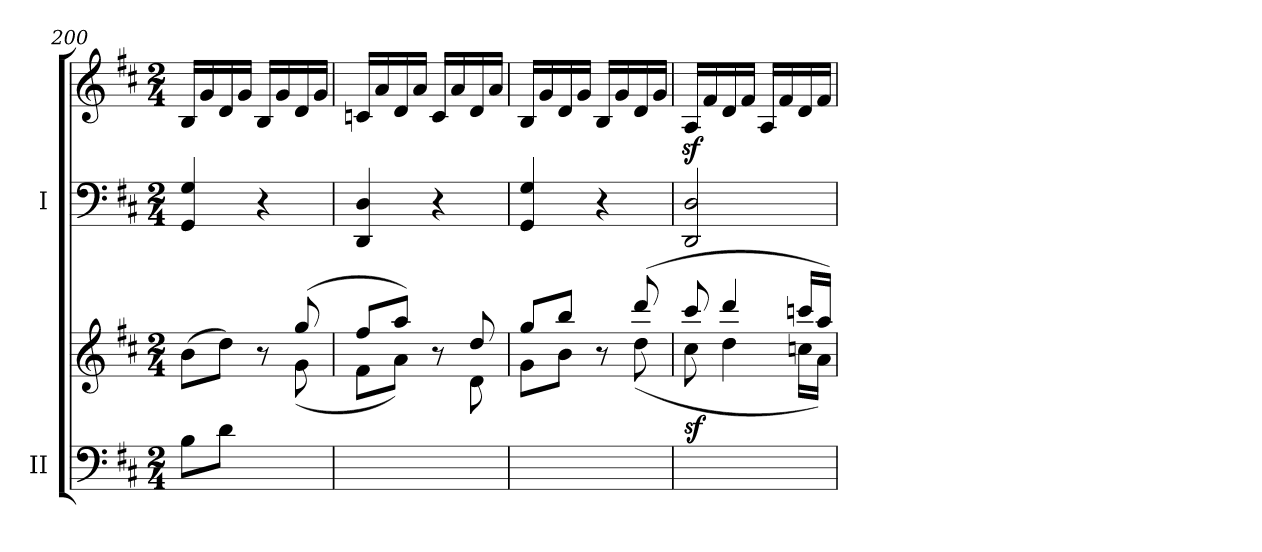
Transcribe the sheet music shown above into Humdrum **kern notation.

**kern	**kern	**dynam	**kern	**kern
*part2	*part2	*part2	*part1	*part1
*staff4	*staff3	*staff3/4	*staff2	*staff1
*I"II	*	*	*I"I	*
*I'II	*	*	*I'I	*
*clefF4	*clefG2	*	*clefF4	*clefG2
*k[f#c#]	*k[f#c#]	*	*k[f#c#]	*k[f#c#]
*M2/4	*M2/4	*	*M2/4	*M2/4
=200	=200	=200	=200	=200
*	*^	*	*	*
8B\L	(>8b\L	4ryy	.	4GG/ 4G/	16B/LL
.	.	.	.	.	16g/
8d\J	8dd\J)	.	.	.	16d/
.	.	.	.	.	16g/JJ
4ryy	8r	8ryy	.	4r	16B/LL
.	.	.	.	.	16g/
.	(>8gg/	(<8g\	.	.	16d/
.	.	.	.	.	16g/JJ
=201	=201	=201	=201	=201	=201
2ryy	8ff#/L	8f#\L	.	4DD/ 4D/	16cn/LL
.	.	.	.	.	16a/
.	8aa/J)	8a\J)	.	.	16d/
.	.	.	.	.	16a/JJ
.	8r	8ryy	.	4r	16c/LL
.	.	.	.	.	16a/
.	8dd/	8d\	.	.	16d/
.	.	.	.	.	16a/JJ
=202	=202	=202	=202	=202	=202
2ryy	8gg/L	8g\L	.	4GG/ 4G/	16B/LL
.	.	.	.	.	16g/
.	8bb/J	8b\J	.	.	16d/
.	.	.	.	.	16g/JJ
.	8r	8ryy	.	4r	16B/LL
.	.	.	.	.	16g/
.	(>8ddd/	(<8dd\	.	.	16d/
.	.	.	.	.	16g/JJ
=203	=203	=203	=203	=203	=203
!	!	!	!LO:DY:b	!	!
2ryy	8ccc#/	8cc#\	sf	2DD/ 2D/	16Az</LL
.	.	.	.	.	16f#/
.	4ddd/	4dd\	.	.	16d/
.	.	.	.	.	16f#/JJ
.	.	.	.	.	16A/LL
.	.	.	.	.	16f#/
.	16cccn/LL	16ccn\LL	.	.	16d/
.	16aa/JJ)	16a\JJ)	.	.	16f#/JJ
*	*v	*v	*	*	*
=	=	=	=	=
*-	*-	*-	*-	*-
